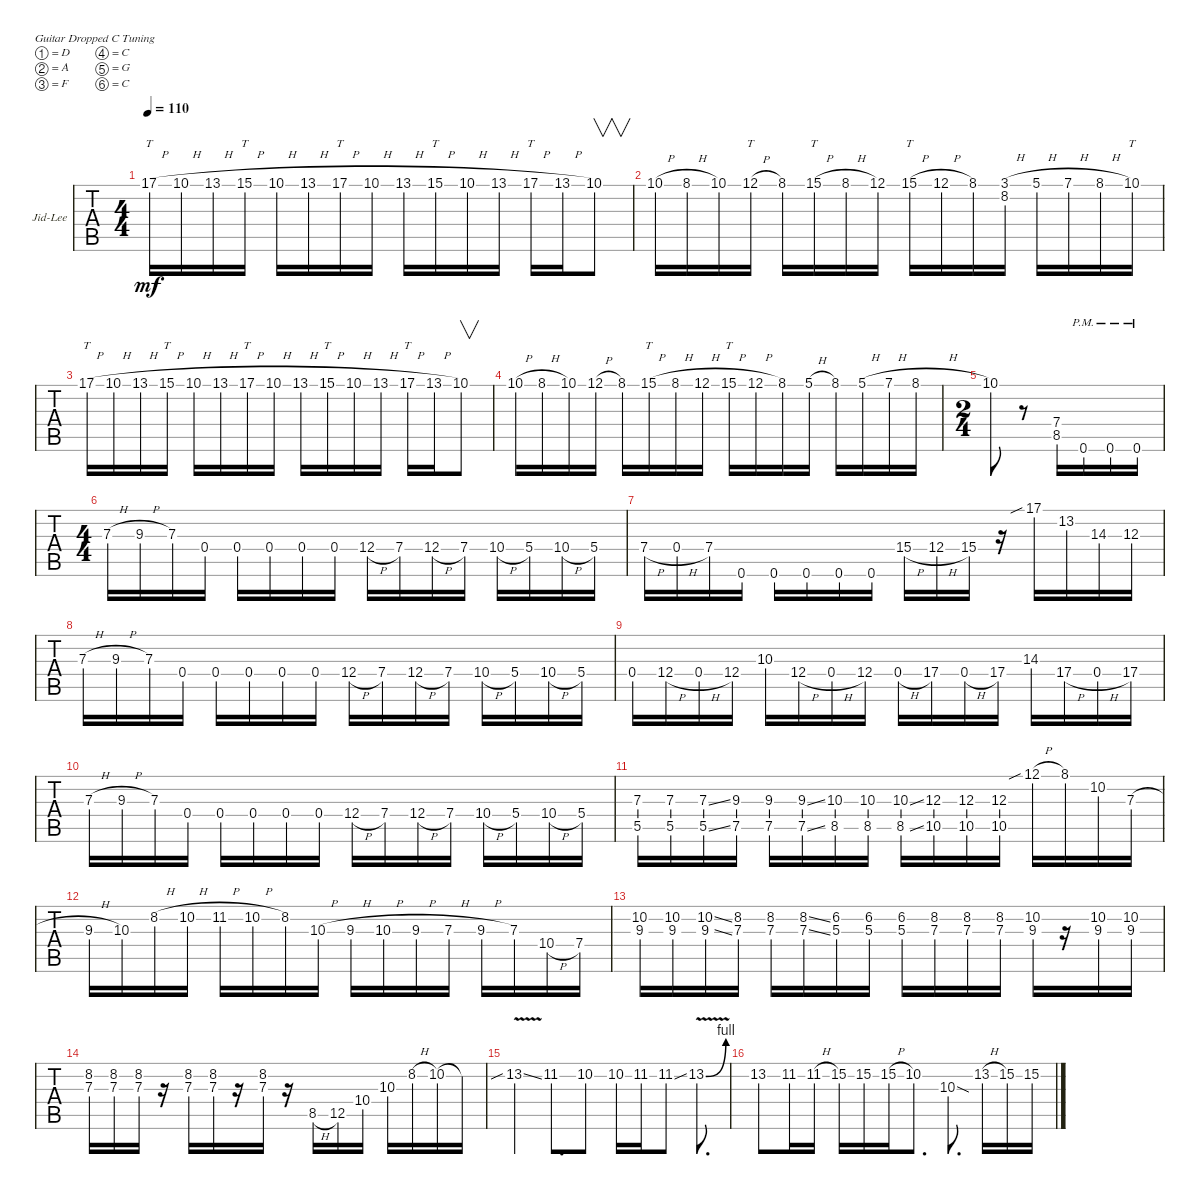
\defaultSystemsLayout 4
\bracketExtendMode groupsimilarinstruments
\firstSystemTrackNameOrientation horizontal
\otherSystemsTrackNameOrientation horizontal
\track ("Electric Guitar" "Jid-Lee") {instrument distortionguitar}
\staff {tabs}
\tuning (D4 A3 F3 C3 G2 C2)
\ts (4 4)
\tempo 110
\clef g2
\ks c
17.1{h}.16{tt dy mf instrument distortionguitar} 10.1{h}.16 13.1{h}.16 15.1{h}.16{tt} 10.1{h}.16 13.1{h}.16 17.1{h}.16{tt} 10.1{h}.16 13.1{h}.16 15.1{h}.16{tt} 10.1{h}.16 13.1{h}.16 17.1{h}.16{tt} 13.1{h}.16 10.1.8{v} |
10.1{h}.16 8.1{h}.16 10.1.16 12.1{h}.16{tt} 8.1.16 15.1{h}.16{tt} 8.1{h}.16 12.1.16 15.1{h}.16{tt} 12.1{h}.16 8.1.16 (3.1{h} 8.2).16 5.1{h}.16 7.1{h}.16 8.1{h}.16 10.1.16{tt} |
\scale
0.485477 17.1{h}.16{tt} 10.1{h}.16 13.1{h}.16 15.1{h}.16{tt} 10.1{h}.16 13.1{h}.16 17.1{h}.16{tt} 10.1{h}.16 13.1{h}.16 15.1{h}.16{tt} 10.1{h}.16 13.1{h}.16 17.1{h}.16{tt} 13.1{h}.16 10.1.8{v} |
\scale
0.257261 10.1{h}.16 8.1{h}.16 10.1.16 12.1{h}.16 8.1.16 15.1{h}.16{tt} 8.1{h}.16 12.1{h}.16 15.1{h}.16{tt} 12.1{h}.16 8.1.16 5.1{h}.16 8.1.16 5.1{h}.16 7.1{h}.16 8.1{h}.16 |
\ts (2 4)
\scale
0.257261 10.1.8 r.8 (8.5 7.4).16 0.6{pm}.16 0.6{pm}.16 0.6{pm}.16 |
\ts (4 4)
\scale
0.333333 7.3{h}.16 9.3{h}.16 7.3.16 0.4.16 0.4.16 0.4.16 0.4.16 0.4.16 12.4{h}.16{legatoorigin} 7.4.16{legatoorigin} 12.4{h}.16{legatoorigin} 7.4.16{legatoorigin} 10.4{h}.16{legatoorigin} 5.4.16{legatoorigin} 10.4{h}.16{legatoorigin} 5.4.16 |
\scale
0.333333 7.4{h}.16 0.4{h}.16 7.4.16 0.6.16 0.6.16 0.6.16 0.6.16 0.6.16 15.4{h}.16 12.4{h}.16 15.4.16 r.16 17.1{sib}.16 13.2.16 14.3.16 12.3.16 |
\scale
0.333333 7.3{h}.16 9.3{h}.16 7.3.16 0.4.16 0.4.16 0.4.16 0.4.16 0.4.16 12.4{h}.16{legatoorigin} 7.4.16{legatoorigin} 12.4{h}.16{legatoorigin} 7.4.16{legatoorigin} 10.4{h}.16{legatoorigin} 5.4.16{legatoorigin} 10.4{h}.16{legatoorigin} 5.4.16 |
\scale
0.333333 0.4.16 12.4{h}.16 0.4{h}.16 12.4.16 10.3.16 12.4{h}.16 0.4{h}.16 12.4.16 0.4{h}.16 17.4.16 0.4{h}.16 17.4.16 14.3.16 17.4{h}.16 0.4{h}.16 17.4.16 |
\scale
0.333333 7.3{h}.16 9.3{h}.16 7.3.16 0.4.16 0.4.16 0.4.16 0.4.16 0.4.16 12.4{h}.16{legatoorigin} 7.4.16{legatoorigin} 12.4{h}.16{legatoorigin} 7.4.16{legatoorigin} 10.4{h}.16{legatoorigin} 5.4.16{legatoorigin} 10.4{h}.16{legatoorigin} 5.4.16 |
\scale
0.333333 (5.5 7.3).16 (5.5 7.3).16 (5.5{ss} 7.3{ss}).16 (7.5 9.3).16 (7.5 9.3).16 (7.5{ss} 9.3{ss}).16 (8.5 10.3).16 (8.5 10.3).16 (8.5{ss} 10.3{ss}).16 (10.5 12.3).16 (10.5 12.3).16 (10.5 12.3).16 12.1{sib h}.16 8.1.16 10.2.16 7.3{h}.16 |
\scale
0.333333 9.3{h}.16 10.3.16 8.2{h}.16 10.2{h}.16 11.2{h}.16 10.2{h}.16 8.2.16 10.3{h}.16 9.3{h}.16 10.3{h}.16 9.3{h}.16 7.3{h}.16 9.3{h}.16 7.3.16 10.4{h}.16 7.4.16 |
\scale
0.333333 (9.3 10.2).16 (9.3 10.2).16 (9.3{ss} 10.2{ss}).16 (8.2 7.3).16 (8.2 7.3).16 (8.2{ss} 7.3{ss}).16 (6.2 5.3).16 (6.2 5.3).16 (6.2 5.3).16 (8.2 7.3).16 (8.2 7.3).16 (8.2 7.3).16 (9.3 10.2).16 r.16 (9.3 10.2).16 (9.3 10.2).16 |
\scale
0.333333 (8.2 7.3).16 (8.2 7.3).16 (8.2 7.3).16 r.16 (8.2 7.3).16 (8.2 7.3).16 r.16 (8.2 7.3).16 r.16 8.5{h}.16 12.5.16 10.4.16 10.3.16 8.2{h}.16 10.2.16 10.2{t}.16 |
\scale
0.34702
\scale
0.333333 13.2{v sib ss}.4 11.2.8{d} 10.2.8 10.2.16 11.2.16 11.2{ss}.8 13.2{be (bend 6 0 16.2 4) v}.8{d} |
\scale
0.345123
\scale
0.333333 13.2.8 11.2.16 11.2{h}.16 15.2.16 15.2.16 15.2{h}.16 10.2.8{d} 10.3{sod}.8{d} 13.2{h}.16 15.2.16 15.2.16
